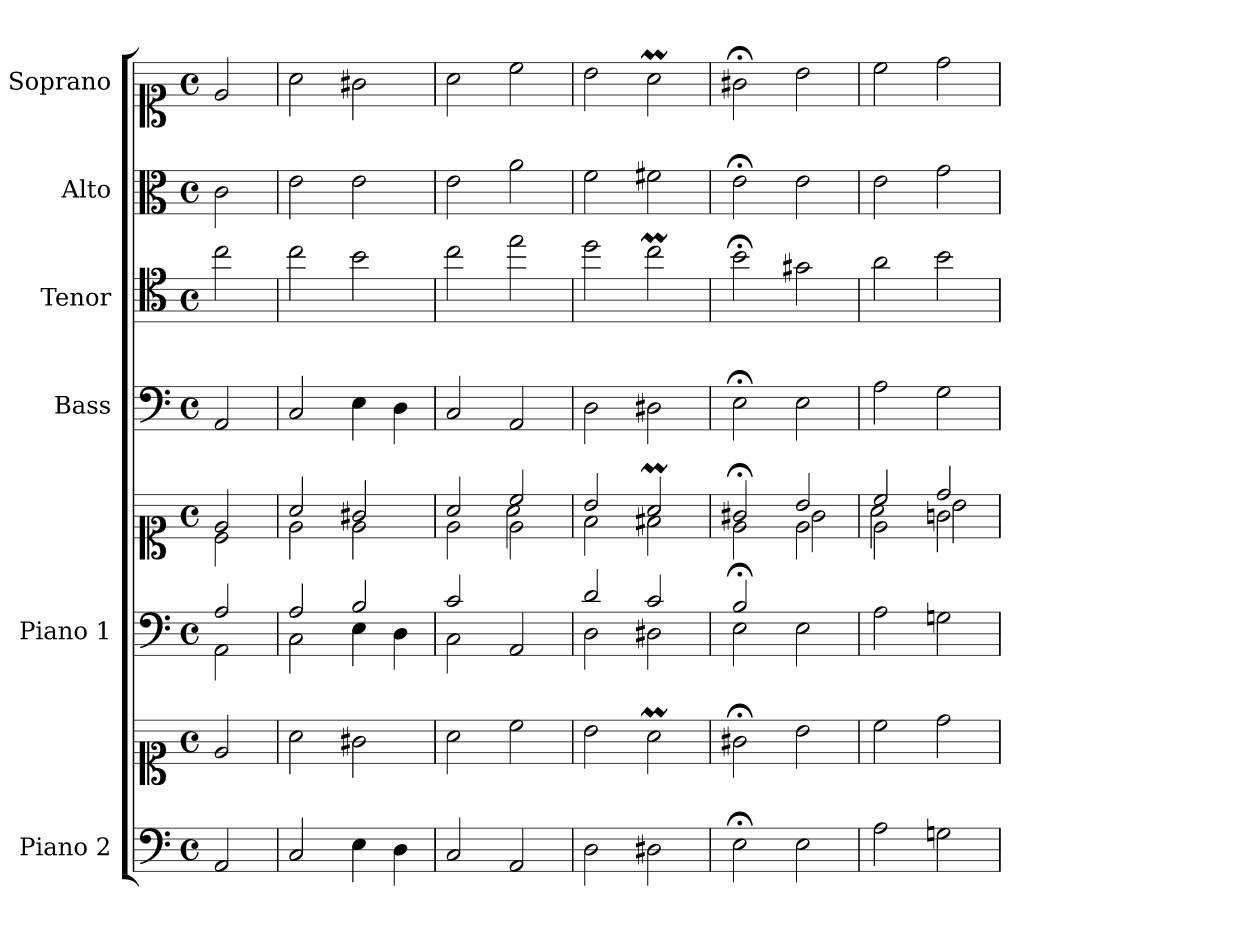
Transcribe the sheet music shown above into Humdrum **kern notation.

**kern	**kern	**kern	**kern	**kern	**kern	**kern	**kern
*part6	*part6	*part5	*part5	*part4	*part3	*part2	*part1
*staff8	*staff7	*staff6	*staff5	*staff4	*staff3	*staff2	*staff1
*I"Piano 2	*	*I"Piano 1	*	*I"Bass	*I"Tenor	*I"Alto	*I"Soprano
*I'Pno 2	*	*I'Pno 1	*	*I'B.	*I'T.	*I'A.	*I'S.
*clefF4	*clefC1	*clefF4	*clefC1	*clefF4	*clefC4	*clefC3	*clefC1
*	*	*	*	*	*ITrd7c12	*	*
*k[]	*k[]	*k[]	*k[]	*k[]	*k[]	*k[]	*k[]
*M4/4	*M4/4	*M4/4	*M4/4	*M4/4	*M4/4	*M4/4	*M4/4
*met(c)	*met(c)	*met(c)	*met(c)	*met(c)	*met(c)	*met(c)	*met(c)
=1	=1	=1	=1	=1	=1	=1	=1
*	*	*^	*^	*	*	*	*
2AA/	2e/	2A/	2AA\	2e/	2c\	2AA/	2c\	2c\	2e/
=2	=2	=2	=2	=2	=2	=2	=2	=2	=2
2C/	2a\	2A/	2C\	2a/	2e\	2C/	2c\	2e\	2a\
4E\	2g#X\	2B/	4E\	2g#X/	2e\	4E\	2B\	2e\	2g#X\
4D\	.	.	4D\	.	.	4D\	.	.	.
=3	=3	=3	=3	=3	=3	=3	=3	=3	=3
*	*	*	*	*	*^	*	*	*	*
2C/	2a\	2c/	2C\	2a/	2ryy	2e\	2C/	2c\	2e\	2a\
2AA/	2cc\	2ryy	2AA/	2cc/	2e\	2a\	2AA/	2e\	2a\	2cc\
*	*	*	*	*	*v	*v	*	*	*	*
=4	=4	=4	=4	=4	=4	=4	=4	=4	=4
2D\	2b\	2d/	2D\	2b/	2f\	2D\	2d\	2f\	2b\
2D#X\	2aM\	2c/	2D#X\	2aM/	2f#X\	2D#X\	2cM\	2f#X\	2aM\
=5	=5	=5	=5	=5	=5	=5	=5	=5	=5
*	*	*	*	*	*^	*	*	*	*
2E;\	2g#X;<\	2B;/	2E\	2g#X;</	2ryy	2e\	2E;<\	2B;<\	2e;<\	2g#X;<\
2E\	2b\	2ryy	2E\	2b/	2e\	2g#\	2E\	2G#X\	2e\	2b\
*	*	*v	*v	*	*	*	*	*	*	*
=6	=6	=6	=6	=6	=6	=6	=6	=6	=6
2A\	2cc\	2A\	2cc/	2e\	2a\	2A\	2A\	2e\	2cc\
2Gn\	2dd\	2Gn\	2dd/	2gn\	2b\	2G\	2B\	2g\	2dd\
*	*	*	*v	*v	*v	*	*	*	*
=	=	=	=	=	=	=	=
*-	*-	*-	*-	*-	*-	*-	*-
